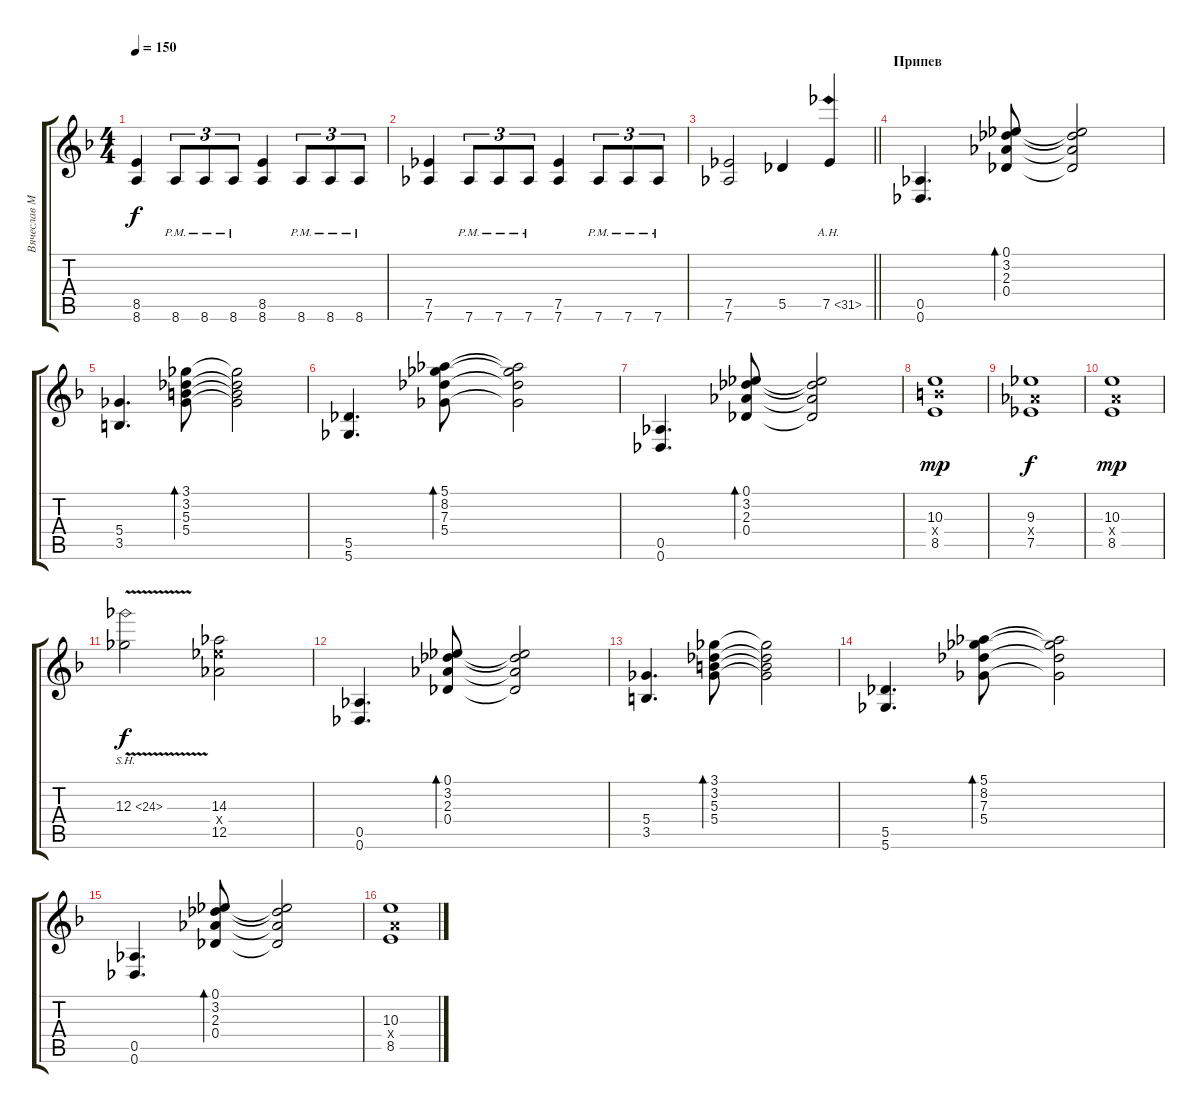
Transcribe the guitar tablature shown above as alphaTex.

\track ("Вячеслав Молчанов" "Вячеслав М") {instrument distortionguitar}
\staff {score tabs}
\tuning (Eb4 Bb3 Gb3 Db3 Ab2 Db2) {hide}
\ts (4 4)
\tempo 150
\clef g2
\ks dminor
(8.5 8.6).4{dy f} 8.6{pm}.8{tu (3 2)} 8.6{pm}.8{tu (3 2)} 8.6{pm}.8{tu (3 2)} (8.5 8.6).4 8.6{pm}.8{tu (3 2)} 8.6{pm}.8{tu (3 2)} 8.6{pm}.8{tu (3 2)} |
(7.5 7.6).4 7.6{pm}.8{tu (3 2)} 7.6{pm}.8{tu (3 2)} 7.6{pm}.8{tu (3 2)} (7.5 7.6).4 7.6{pm}.8{tu (3 2)} 7.6{pm}.8{tu (3 2)} 7.6{pm}.8{tu (3 2)} |
\barLineRight lightlight
(7.5 7.6).2 5.5.4 7.5{ah 24}.4 |
\section ("" "Припев")
(0.5 0.6).4{d} (0.1 3.2 2.3 0.4).8{bd 60} (0.1{t} 3.2{t} 2.3{t} 0.4{t}).2 |
(5.4 3.5).4{d} (3.1 3.2 5.3 5.4).8{bd 480} (3.1{t} 3.2{t} 5.3{t} 5.4{t}).2 |
(5.5 5.6).4{d} (5.1 8.2 7.3 5.4).8{bd 480} (5.1{t} 8.2{t} 7.3{t} 5.4{t}).2 |
(0.5 0.6).4{d} (0.1 3.2 2.3 0.4).8{bd 60} (0.1{t} 3.2{t} 2.3{t} 0.4{t}).2 |
(10.3 10.4{x} 8.5).1{dy mp} |
(9.3 7.4{x} 7.5).1{dy f} |
(10.3 8.4{x} 8.5).1{dy mp} |
12.3{sh 12 v}.2{dy f} (14.3 14.4{x} 12.5).2 |
(0.5 0.6).4{d} (0.1 3.2 2.3 0.4).8{bd 60} (0.1{t} 3.2{t} 2.3{t} 0.4{t}).2 |
(5.4 3.5).4{d} (3.1 3.2 5.3 5.4).8{bd 480} (3.1{t} 3.2{t} 5.3{t} 5.4{t}).2 |
(5.5 5.6).4{d} (5.1 8.2 7.3 5.4).8{bd 480} (5.1{t} 8.2{t} 7.3{t} 5.4{t}).2 |
(0.5 0.6).4{d} (0.1 3.2 2.3 0.4).8{bd 60} (0.1{t} 3.2{t} 2.3{t} 0.4{t}).2 |
(10.3 8.4{x} 8.5).1
